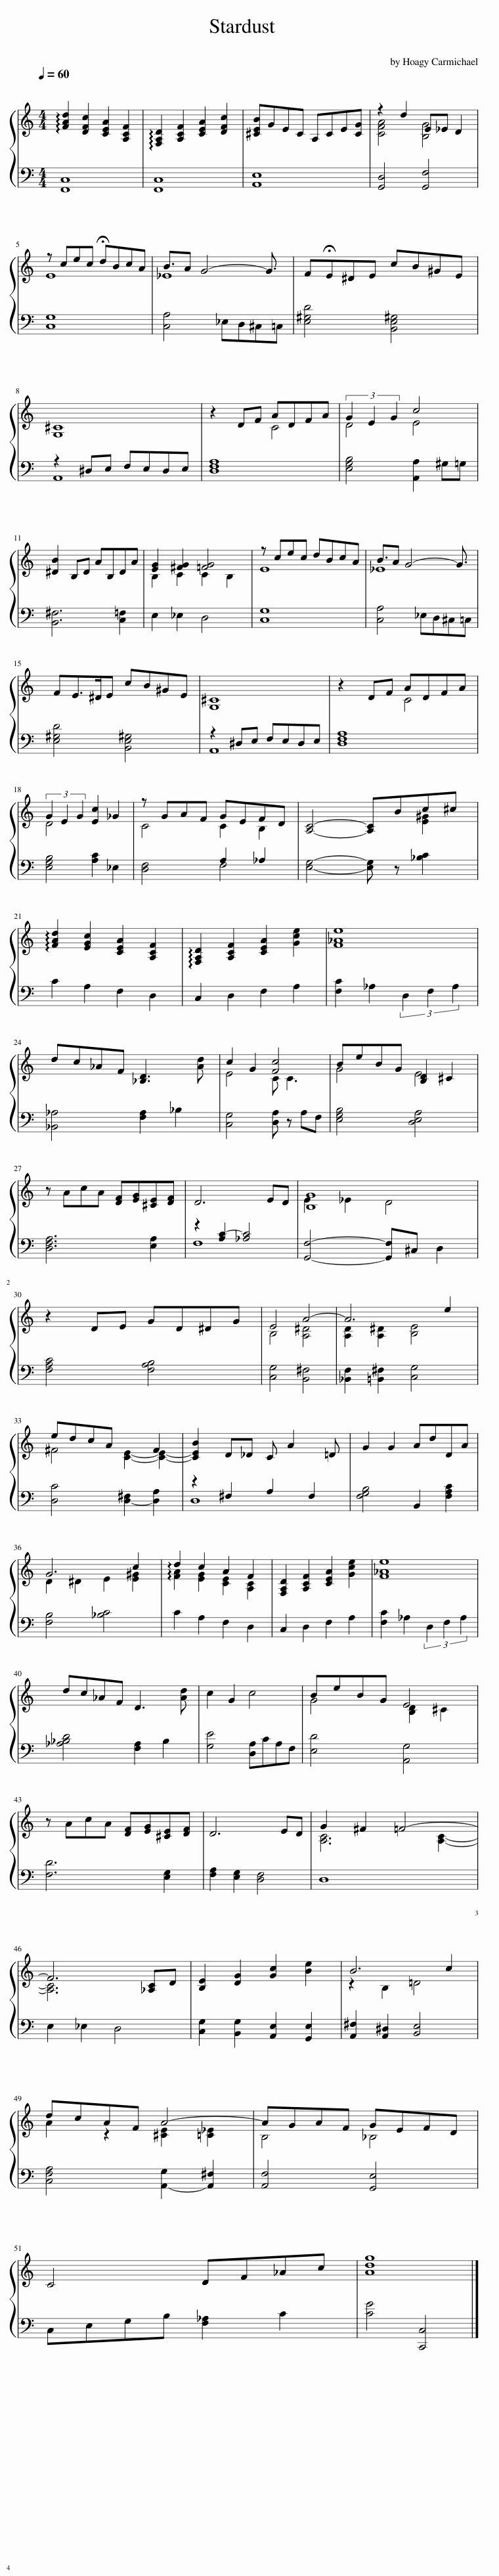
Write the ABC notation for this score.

X:1
%%score { ( 1 3 ) | ( 2 4 ) }
L:1/8
Q:1/4=60
M:4/4
I:linebreak $
K:C
V:1 treble
V:3 treble
V:2 bass
V:4 bass
V:1
 !arpeggio![FAd]2 [DFc]2 [CEA]2 [A,CF]2 | !arpeggio![F,A,D]2 [A,CF]2 [CEA]2 [DFc]2 | [^CEB]GEC A,CE[CG] | z2 d2 E_E D2 |$ z cec !fermata!dBcA | %5
 B3/2A G4- G3/2 | F!fermata!E^DE cB^GE |$ [G,^C]8 | z2 DF ADFA | (3G2 E2 G2 c4 |$ %10
 [^DB]2 B,D AB,DA | [EG]2 [^FG]2 [=FG]4 | z cec dBcA | B3/2A G4- G3/2 |$ FE>^DE cB^GE | %15
 [G,^C]8 | z2 DF ADFA |$ (3G2 E2 G2 [Ec]2 _G2 | z GAF GEFD | [A,C]4- [A,C]Bc^c |$ %20
 !arpeggio![FAd]2 [EGc]2 [CEA]2 [A,CF]2 | !arpeggio![F,A,D]2 [A,CF]2 [CEA]2 [Gce]2 | [F_Ae]8 |$ dc_AF [_B,D]3 [Ad] | c2 G2 [Fc]4 | %25
 BeBG [B,D]2 ^C2 |$ z AcA [DF][EG][^CE][DF] | D6 ED | [B,G]8 |$ z2 DE GD^DG | %30
 E4 A4- | A6 e2 |$ edcA E2- ^F2 | [CEB]2 D_D C A2 =D | G2 G2 AdDA |$ %35
 G6 c2 | !arpeggio!d2 c2 A2 F2 | [F,A,D]2 [A,CF]2 [CEA]2 [Gce]2 | [F_Ae]8 |$ dc_AF D3 [Ad] | %40
 c2 G2 c4 | BeBG E4 |$ z AcA [DF][EG][^CE][DF] | D6 ED | G2 ^F2 =F4- |$ %45
 F6 [_A,C]D | [B,E]2 [DG]2 [Gc]2 [Be]2 | B6 c2 |$ dcAF A4- | AGAF GEFD |$ %50
 C4 DF_Ac | [Adg]8 |] %52
V:2
 [F,,C,]8 | [F,,C,]8 | [A,,E,]8 | [G,,D,]4 [G,,F,]4 |$ [C,G,]8 | %5
 [C,A,]4 _E,D,^C,=C, | [E,^G,D]4 [B,,E,^G,]4 |$ z2 ^D,E, F,E,D,E, | [D,F,A,]8 | [E,G,B,]4 [A,,A,]2 ^G,=G, |$ %10
 [B,,^F,]6 [C,=F,]2 | E,2 _E,2 D,4 | [C,G,]8 | [C,A,]4 _E,D,^C,=C, |$ [E,^G,D]4 [B,,E,^G,]4 | %15
 z2 ^D,E, F,E,D,E, | [D,F,A,]8 |$ [E,G,B,]4 [A,C]2 _E,2 | [D,F,]4 A,2 _A,2 | [E,G,]4- [E,G,] z [_B,C]2 |$ %20
 C2 A,2 F,2 D,2 | C,2 D,2 F,2 A,2 | [F,C]2 _A,2 (3D,2 F,2 A,2 |$ [_B,,_A,]4 [F,A,]2 _B,2 | [C,G,]4 [D,A,] z A,F, | %25
 [E,G,B,]4 [D,E,A,]4 |$ [D,F,A,]6 [E,A,]2 | z2 [A,C-]2 [_A,C]4 | [G,,F,]4- [G,,F,]^C, D,2 |$ [F,A,C]4 [F,A,B,]4 | %30
 [C,G,]4 [B,,^F,]4 | [_B,,F,]2 [=B,,^F,]2 [C,G,]4 |$ [D,C]4 [D,-^F,]2 [D,A,]2 | z2 ^F,2 A,2 F,2 | [F,G,B,]4 B,,2 [F,A,C]2 |$ %35
 [F,B,]4 [_B,C]4 | C2 A,2 F,2 D,2 | C,2 D,2 F,2 A,2 | [F,C]2 _A,2 (3D,2 F,2 A,2 |$ [_A,_B,D]4 [F,A,]2 B,2 | %40
 [G,E]4 [D,A,]CA,F, | [E,D]4 [A,,G,]4 |$ [F,D]6 [E,G,]2 | [F,A,]2 [E,G,]2 [D,F,]4 | D,8 |$ %45
 E,2 _E,2 D,4 | [C,G,]2 [B,,G,]2 [A,,E,]2 [G,,E,]2 | [A,,^F,]2 [A,,^D,]2 [B,,E,]4 |$ [C,F,A,]4 [A,,-G,]2 [A,,^F,]2 | [A,,F,]4 [G,,E,]4 |$ %50
 C,E,G,B, [F,_A,]2 C2 | [CG]4 [C,,C,]4 |] %52
V:3
 x8 | x8 | x8 | [CFA]4 [B,G]4 |$ E8 | %5
 _E8 | x8 |$ x8 | x4 C4 | D4 E4 |$ %10
 x8 | B,2 C2 C2 B,2 | E8 | _E8 |$ x8 | %15
 x8 | x4 C4 |$ D4 x4 | C4 C2 B,2 | x6 [E^G]2 |$ %20
 x8 | x8 | x8 |$ x8 | E4 C C3 | %25
 G4 E4 |$ x8 | x8 | E2 _E2 D4 |$ x8 | %30
 B,4 [A,^D]4 | [A,D]2 [A,^D]2 [B,E]4 |$ ^F4 C2- [CE]2- | x8 | x8 |$ %35
 D2 ^D2 E2 [E^G]2 | !arpeggio![FA]2 [EG]2 [CE]2 [A,C]2 | x8 | x8 |$ x8 | %40
 x8 | G4 [B,D]2 ^C2 |$ x8 | x8 | [A,C]6 [A,C]2- |$ %45
 [A,C]6 x2 | x8 | z2 B,2 =D4 |$ A2 z2 [^CE]2 [=C_E]2 | B,4 _B,4 |$ %50
 x8 | x8 |] %52
V:4
 x8 | x8 | x8 | x8 |$ x8 | %5
 x8 | x8 |$ A,,8 | x8 | x8 |$ %10
 x8 | x8 | x8 | x8 |$ x8 | %15
 A,,8 | x8 |$ x8 | x4 F,4 | x8 |$ %20
 x8 | x8 | x8 |$ x8 | x8 | %25
 x8 |$ x8 | F,8 | x8 |$ x8 | %30
 x8 | x8 |$ x8 | D,8 | x8 |$ %35
 x8 | x8 | x8 | x8 |$ x8 | %40
 x8 | x8 |$ x8 | x8 | x8 |$ %45
 x8 | x8 | x8 |$ x8 | x8 |$ %50
 x8 | x8 |] %52
